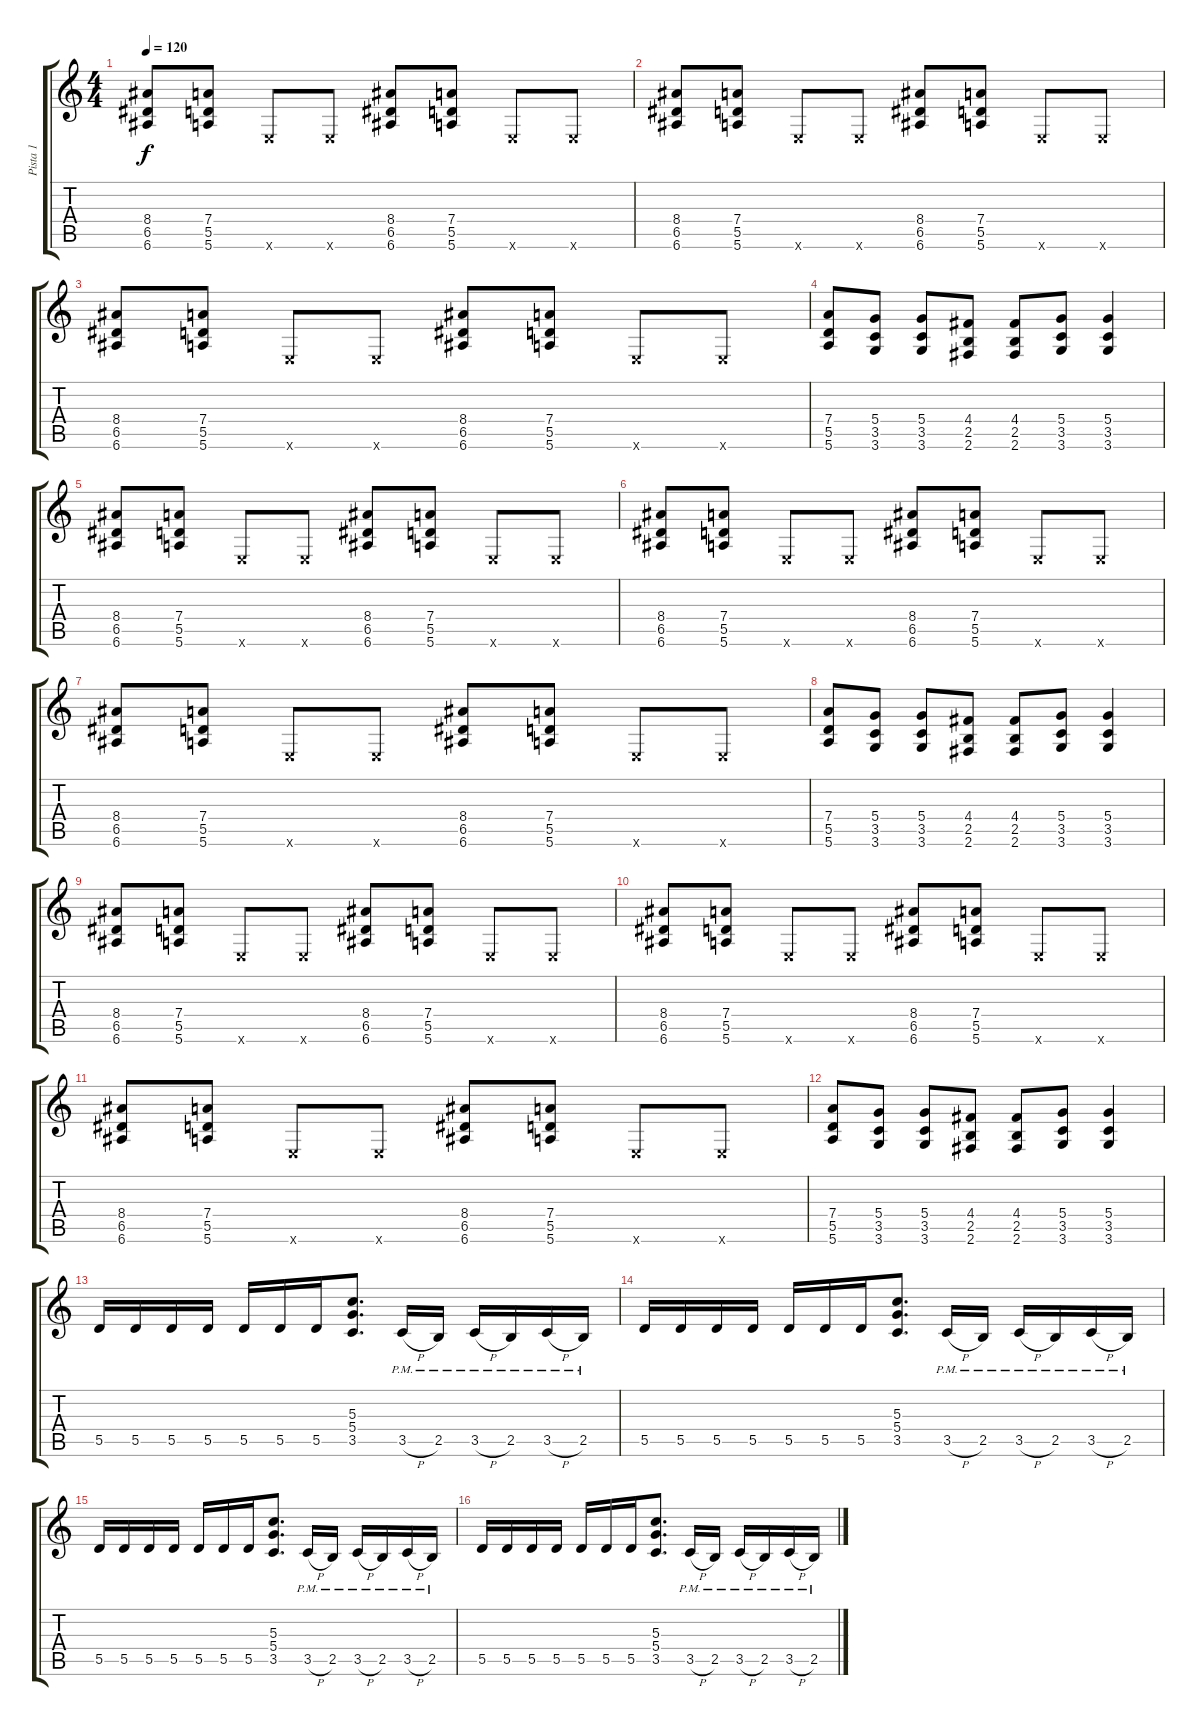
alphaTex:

\track ("Pista 1" "Pista 1") {instrument distortionguitar}
\staff {score tabs}
\tuning (E4 B3 G3 D3 A2 E2) {hide}
\ts (4 4)
\tempo 120
\clef g2
\ks c
(8.4 6.5 6.6).8{txt "" dy f instrument distortionguitar} (7.4 5.5 5.6).8 0.6{x}.8 0.6{x}.8 (8.4 6.5 6.6).8 (7.4 5.5 5.6).8 0.6{x}.8 0.6{x}.8 |
(8.4 6.5 6.6).8 (7.4 5.5 5.6).8 0.6{x}.8 0.6{x}.8 (8.4 6.5 6.6).8 (7.4 5.5 5.6).8 0.6{x}.8 0.6{x}.8 |
(8.4 6.5 6.6).8 (7.4 5.5 5.6).8 0.6{x}.8 0.6{x}.8 (8.4 6.5 6.6).8 (7.4 5.5 5.6).8 0.6{x}.8 0.6{x}.8 |
(7.4 5.5 5.6).8 (5.4 3.5 3.6).8 (5.4 3.5 3.6).8 (4.4 2.5 2.6).8 (4.4 2.5 2.6).8 (5.4 3.5 3.6).8 (5.4 3.5 3.6).4 |
(8.4 6.5 6.6).8 (7.4 5.5 5.6).8 0.6{x}.8 0.6{x}.8 (8.4 6.5 6.6).8 (7.4 5.5 5.6).8 0.6{x}.8 0.6{x}.8 |
(8.4 6.5 6.6).8 (7.4 5.5 5.6).8 0.6{x}.8 0.6{x}.8 (8.4 6.5 6.6).8 (7.4 5.5 5.6).8 0.6{x}.8 0.6{x}.8 |
(8.4 6.5 6.6).8 (7.4 5.5 5.6).8 0.6{x}.8 0.6{x}.8 (8.4 6.5 6.6).8 (7.4 5.5 5.6).8 0.6{x}.8 0.6{x}.8 |
(7.4 5.5 5.6).8 (5.4 3.5 3.6).8 (5.4 3.5 3.6).8 (4.4 2.5 2.6).8 (4.4 2.5 2.6).8 (5.4 3.5 3.6).8 (5.4 3.5 3.6).4 |
(8.4 6.5 6.6).8 (7.4 5.5 5.6).8 0.6{x}.8 0.6{x}.8 (8.4 6.5 6.6).8 (7.4 5.5 5.6).8 0.6{x}.8 0.6{x}.8 |
(8.4 6.5 6.6).8 (7.4 5.5 5.6).8 0.6{x}.8 0.6{x}.8 (8.4 6.5 6.6).8 (7.4 5.5 5.6).8 0.6{x}.8 0.6{x}.8 |
(8.4 6.5 6.6).8 (7.4 5.5 5.6).8 0.6{x}.8 0.6{x}.8 (8.4 6.5 6.6).8 (7.4 5.5 5.6).8 0.6{x}.8 0.6{x}.8 |
(7.4 5.5 5.6).8 (5.4 3.5 3.6).8 (5.4 3.5 3.6).8 (4.4 2.5 2.6).8 (4.4 2.5 2.6).8 (5.4 3.5 3.6).8 (5.4 3.5 3.6).4 |
5.5.16 5.5.16 5.5.16 5.5.16 5.5.16 5.5.16 5.5.16 (5.3 5.4 3.5).8{d} 3.5{h pm}.16 2.5{pm}.16 3.5{h pm}.16 2.5{pm}.16 3.5{h pm}.16 2.5{pm}.16 |
5.5.16 5.5.16 5.5.16 5.5.16 5.5.16 5.5.16 5.5.16 (5.3 5.4 3.5).8{d} 3.5{h pm}.16 2.5{pm}.16 3.5{h pm}.16 2.5{pm}.16 3.5{h pm}.16 2.5{pm}.16 |
5.5.16 5.5.16 5.5.16 5.5.16 5.5.16 5.5.16 5.5.16 (5.3 5.4 3.5).8{d} 3.5{h pm}.16 2.5{pm}.16 3.5{h pm}.16 2.5{pm}.16 3.5{h pm}.16 2.5{pm}.16 |
5.5.16 5.5.16 5.5.16 5.5.16 5.5.16 5.5.16 5.5.16 (5.3 5.4 3.5).8{d} 3.5{h pm}.16 2.5{pm}.16 3.5{h pm}.16 2.5{pm}.16 3.5{h pm}.16 2.5{pm}.16
